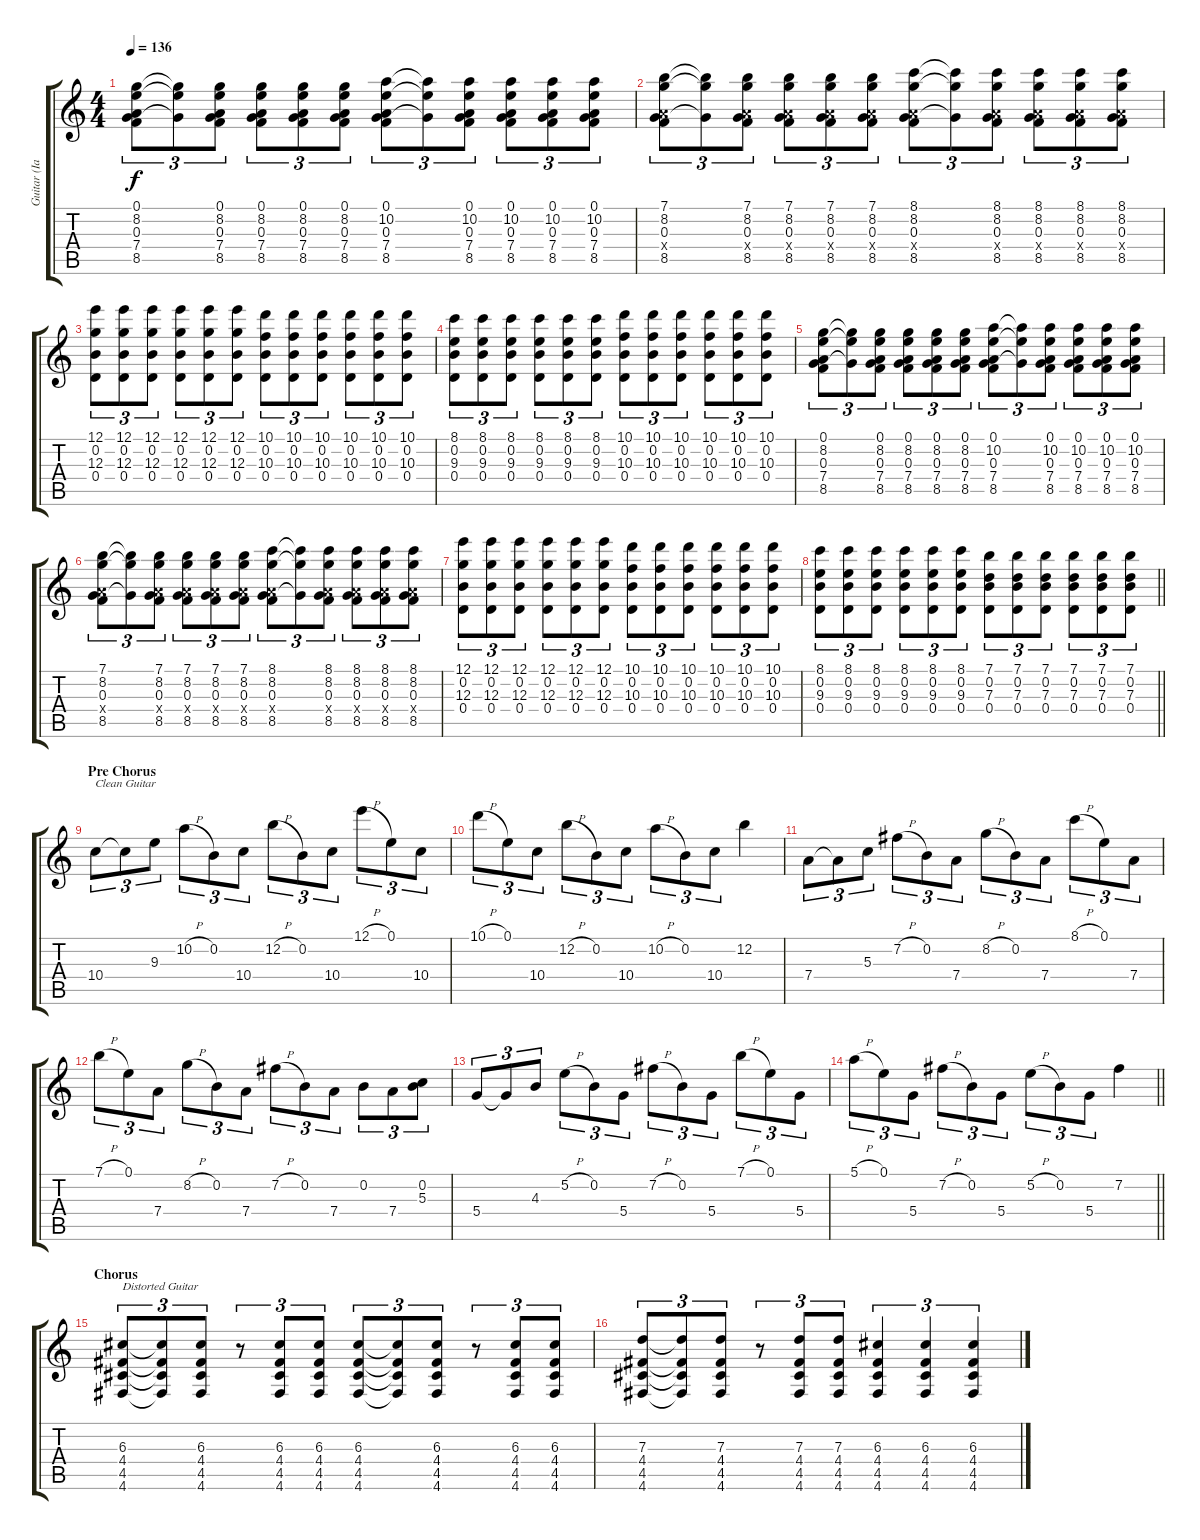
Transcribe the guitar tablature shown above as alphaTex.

\track ("Guitar (Ian D'Sa)" "Guitar (Ia") {instrument electricguitarclean}
\staff {score tabs}
\tuning (E4 B3 G3 D3 A2 D2) {hide}
\ts (4 4)
\tempo 136
\clef g2
\ks c
(0.1 8.2 0.3 7.4 8.5).8{tu (3 2) dy f} (0.1{t} 8.2{t} 0.3{t}).8{tu (3 2)} (0.1 8.2 0.3 7.4 8.5).8{tu (3 2)} (0.1 8.2 0.3 7.4 8.5).8{tu (3 2)} (0.1 8.2 0.3 7.4 8.5).8{tu (3 2)} (0.1 8.2 0.3 7.4 8.5).8{tu (3 2)} (0.1 10.2 0.3 7.4 8.5).8{tu (3 2)} (0.1{t} 10.2{t} 0.3{t}).8{tu (3 2)} (0.1 10.2 0.3 7.4 8.5).8{tu (3 2)} (0.1 10.2 0.3 7.4 8.5).8{tu (3 2)} (0.1 10.2 0.3 7.4 8.5).8{tu (3 2)} (0.1 10.2 0.3 7.4 8.5).8{tu (3 2)} |
(7.1 8.2 0.3 7.4{x} 8.5).8{tu (3 2)} (7.1{t} 8.2{t} 0.3{t}).8{tu (3 2)} (7.1 8.2 0.3 7.4{x} 8.5).8{tu (3 2)} (7.1 8.2 0.3 7.4{x} 8.5).8{tu (3 2)} (7.1 8.2 0.3 7.4{x} 8.5).8{tu (3 2)} (7.1 8.2 0.3 7.4{x} 8.5).8{tu (3 2)} (8.1 8.2 0.3 7.4{x} 8.5).8{tu (3 2)} (8.1{t} 8.2{t} 0.3{t}).8{tu (3 2)} (8.1 8.2 0.3 7.4{x} 8.5).8{tu (3 2)} (8.1 8.2 0.3 7.4{x} 8.5).8{tu (3 2)} (8.1 8.2 0.3 7.4{x} 8.5).8{tu (3 2)} (8.1 8.2 0.3 7.4{x} 8.5).8{tu (3 2)} |
(12.1 0.2 12.3 0.4).8{tu (3 2)} (12.1 0.2 12.3 0.4).8{tu (3 2)} (12.1 0.2 12.3 0.4).8{tu (3 2)} (12.1 0.2 12.3 0.4).8{tu (3 2)} (12.1 0.2 12.3 0.4).8{tu (3 2)} (12.1 0.2 12.3 0.4).8{tu (3 2)} (10.1 0.2 10.3 0.4).8{tu (3 2)} (10.1 0.2 10.3 0.4).8{tu (3 2)} (10.1 0.2 10.3 0.4).8{tu (3 2)} (10.1 0.2 10.3 0.4).8{tu (3 2)} (10.1 0.2 10.3 0.4).8{tu (3 2)} (10.1 0.2 10.3 0.4).8{tu (3 2)} |
(8.1 0.2 9.3 0.4).8{tu (3 2)} (8.1 0.2 9.3 0.4).8{tu (3 2)} (8.1 0.2 9.3 0.4).8{tu (3 2)} (8.1 0.2 9.3 0.4).8{tu (3 2)} (8.1 0.2 9.3 0.4).8{tu (3 2)} (8.1 0.2 9.3 0.4).8{tu (3 2)} (10.1 0.2 10.3 0.4).8{tu (3 2)} (10.1 0.2 10.3 0.4).8{tu (3 2)} (10.1 0.2 10.3 0.4).8{tu (3 2)} (10.1 0.2 10.3 0.4).8{tu (3 2)} (10.1 0.2 10.3 0.4).8{tu (3 2)} (10.1 0.2 10.3 0.4).8{tu (3 2)} |
(0.1 8.2 0.3 7.4 8.5).8{tu (3 2)} (0.1{t} 8.2{t} 0.3{t}).8{tu (3 2)} (0.1 8.2 0.3 7.4 8.5).8{tu (3 2)} (0.1 8.2 0.3 7.4 8.5).8{tu (3 2)} (0.1 8.2 0.3 7.4 8.5).8{tu (3 2)} (0.1 8.2 0.3 7.4 8.5).8{tu (3 2)} (0.1 10.2 0.3 7.4 8.5).8{tu (3 2)} (0.1{t} 10.2{t} 0.3{t}).8{tu (3 2)} (0.1 10.2 0.3 7.4 8.5).8{tu (3 2)} (0.1 10.2 0.3 7.4 8.5).8{tu (3 2)} (0.1 10.2 0.3 7.4 8.5).8{tu (3 2)} (0.1 10.2 0.3 7.4 8.5).8{tu (3 2)} |
(7.1 8.2 0.3 7.4{x} 8.5).8{tu (3 2)} (7.1{t} 8.2{t} 0.3{t}).8{tu (3 2)} (7.1 8.2 0.3 7.4{x} 8.5).8{tu (3 2)} (7.1 8.2 0.3 7.4{x} 8.5).8{tu (3 2)} (7.1 8.2 0.3 7.4{x} 8.5).8{tu (3 2)} (7.1 8.2 0.3 7.4{x} 8.5).8{tu (3 2)} (8.1 8.2 0.3 7.4{x} 8.5).8{tu (3 2)} (8.1{t} 8.2{t} 0.3{t}).8{tu (3 2)} (8.1 8.2 0.3 7.4{x} 8.5).8{tu (3 2)} (8.1 8.2 0.3 7.4{x} 8.5).8{tu (3 2)} (8.1 8.2 0.3 7.4{x} 8.5).8{tu (3 2)} (8.1 8.2 0.3 7.4{x} 8.5).8{tu (3 2)} |
(12.1 0.2 12.3 0.4).8{tu (3 2)} (12.1 0.2 12.3 0.4).8{tu (3 2)} (12.1 0.2 12.3 0.4).8{tu (3 2)} (12.1 0.2 12.3 0.4).8{tu (3 2)} (12.1 0.2 12.3 0.4).8{tu (3 2)} (12.1 0.2 12.3 0.4).8{tu (3 2)} (10.1 0.2 10.3 0.4).8{tu (3 2)} (10.1 0.2 10.3 0.4).8{tu (3 2)} (10.1 0.2 10.3 0.4).8{tu (3 2)} (10.1 0.2 10.3 0.4).8{tu (3 2)} (10.1 0.2 10.3 0.4).8{tu (3 2)} (10.1 0.2 10.3 0.4).8{tu (3 2)} |
\barLineRight lightlight
(8.1 0.2 9.3 0.4).8{tu (3 2)} (8.1 0.2 9.3 0.4).8{tu (3 2)} (8.1 0.2 9.3 0.4).8{tu (3 2)} (8.1 0.2 9.3 0.4).8{tu (3 2)} (8.1 0.2 9.3 0.4).8{tu (3 2)} (8.1 0.2 9.3 0.4).8{tu (3 2)} (7.1 0.2 7.3 0.4).8{tu (3 2)} (7.1 0.2 7.3 0.4).8{tu (3 2)} (7.1 0.2 7.3 0.4).8{tu (3 2)} (7.1 0.2 7.3 0.4).8{tu (3 2)} (7.1 0.2 7.3 0.4).8{tu (3 2)} (7.1 0.2 7.3 0.4).8{tu (3 2)} |
\section ("" "Pre Chorus")
10.4.8{tu (3 2) txt "Clean Guitar" instrument electricguitarclean} 10.4{t}.8{tu (3 2)} 9.3.8{tu (3 2)} 10.2{h}.8{tu (3 2)} 0.2.8{tu (3 2)} 10.4.8{tu (3 2)} 12.2{h}.8{tu (3 2)} 0.2.8{tu (3 2)} 10.4.8{tu (3 2)} 12.1{h}.8{tu (3 2)} 0.1.8{tu (3 2)} 10.4.8{tu (3 2)} |
10.1{h}.8{tu (3 2)} 0.1.8{tu (3 2)} 10.4.8{tu (3 2)} 12.2{h}.8{tu (3 2)} 0.2.8{tu (3 2)} 10.4.8{tu (3 2)} 10.2{h}.8{tu (3 2)} 0.2.8{tu (3 2)} 10.4.8{tu (3 2)} 12.2.4 |
7.4.8{tu (3 2)} 7.4{t}.8{tu (3 2)} 5.3.8{tu (3 2)} 7.2{h}.8{tu (3 2)} 0.2.8{tu (3 2)} 7.4.8{tu (3 2)} 8.2{h}.8{tu (3 2)} 0.2.8{tu (3 2)} 7.4.8{tu (3 2)} 8.1{h}.8{tu (3 2)} 0.1.8{tu (3 2)} 7.4.8{tu (3 2)} |
7.1{h}.8{tu (3 2)} 0.1.8{tu (3 2)} 7.4.8{tu (3 2)} 8.2{h}.8{tu (3 2)} 0.2.8{tu (3 2)} 7.4.8{tu (3 2)} 7.2{h}.8{tu (3 2)} 0.2.8{tu (3 2)} 7.4.8{tu (3 2)} 0.2.8{tu (3 2)} 7.4.8{tu (3 2)} (0.2 5.3).8{tu (3 2)} |
5.4.8{tu (3 2)} 5.4{t}.8{tu (3 2)} 4.3.8{tu (3 2)} 5.2{h}.8{tu (3 2)} 0.2.8{tu (3 2)} 5.4.8{tu (3 2)} 7.2{h}.8{tu (3 2)} 0.2.8{tu (3 2)} 5.4.8{tu (3 2)} 7.1{h}.8{tu (3 2)} 0.1.8{tu (3 2)} 5.4.8{tu (3 2)} |
\barLineRight lightlight
5.1{h}.8{tu (3 2)} 0.1.8{tu (3 2)} 5.4.8{tu (3 2)} 7.2{h}.8{tu (3 2)} 0.2.8{tu (3 2)} 5.4.8{tu (3 2)} 5.2{h}.8{tu (3 2)} 0.2.8{tu (3 2)} 5.4.8{tu (3 2)} 7.2.4 |
\section ("" "Chorus")
(6.3 4.4 4.5 4.6).8{tu (3 2) txt "Distorted Guitar" instrument overdrivenguitar} (6.3{t} 4.4{t} 4.5{t} 4.6{t}).8{tu (3 2)} (6.3 4.4 4.5 4.6).8{tu (3 2)} r.8{tu (3 2)} (6.3 4.4 4.5 4.6).8{tu (3 2)} (6.3 4.4 4.5 4.6).8{tu (3 2)} (6.3 4.4 4.5 4.6).8{tu (3 2)} (6.3{t} 4.4{t} 4.5{t} 4.6{t}).8{tu (3 2)} (6.3 4.4 4.5 4.6).8{tu (3 2)} r.8{tu (3 2)} (6.3 4.4 4.5 4.6).8{tu (3 2)} (6.3 4.4 4.5 4.6).8{tu (3 2)} |
(7.3 4.4 4.5 4.6).8{tu (3 2)} (7.3{t} 4.4{t} 4.5{t} 4.6{t}).8{tu (3 2)} (7.3 4.4 4.5 4.6).8{tu (3 2)} r.8{tu (3 2)} (7.3 4.4 4.5 4.6).8{tu (3 2)} (7.3 4.4 4.5 4.6).8{tu (3 2)} (6.3 4.4 4.5 4.6).4{tu (3 2)} (6.3 4.4 4.5 4.6).4{tu (3 2)} (6.3 4.4 4.5 4.6).4{tu (3 2)}
